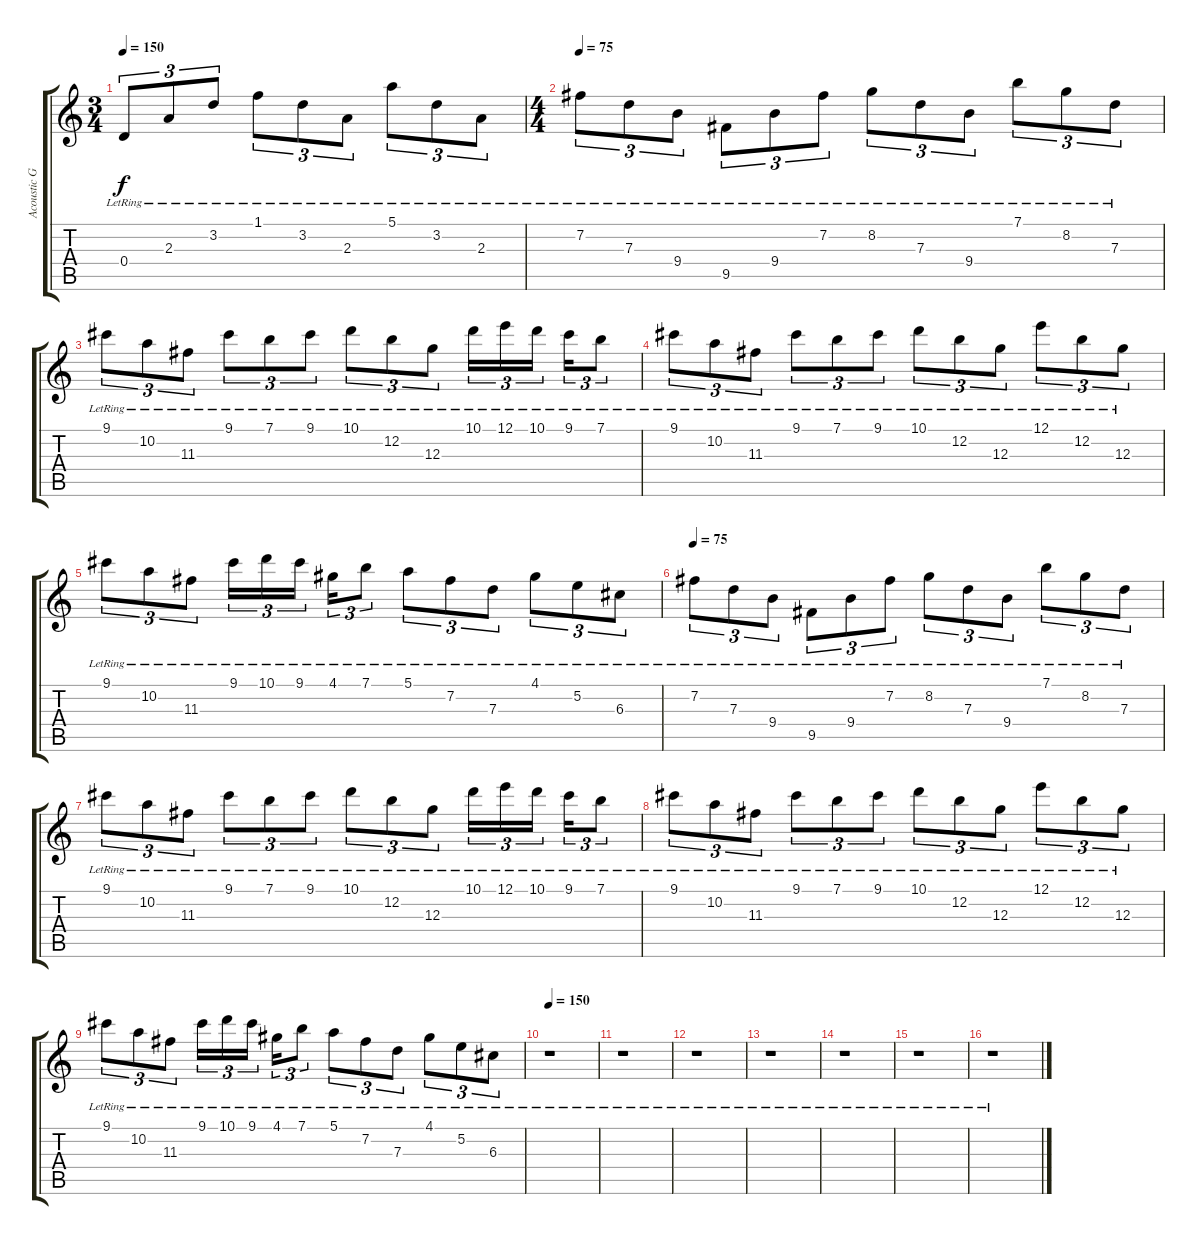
\track ("Acoustic Guitar" "Acoustic G") {instrument acousticguitarnylon}
\staff {score tabs}
\tuning (E4 B3 G3 D3 A2 E2) {hide}
\ts (3 4)
\tempo 150
\clef g2
\ks c
0.4{lr}.8{tu (3 2) dy f} 2.3{lr}.8{tu (3 2)} 3.2{lr}.8{tu (3 2)} 1.1{lr}.8{tu (3 2)} 3.2{lr}.8{tu (3 2)} 2.3{lr}.8{tu (3 2)} 5.1{lr}.8{tu (3 2)} 3.2{lr}.8{tu (3 2)} 2.3{lr}.8{tu (3 2)} |
\ts (4 4)
\tempo 75
7.2{lr}.8{tu (3 2)} 7.3{lr}.8{tu (3 2)} 9.4{lr}.8{tu (3 2)} 9.5{lr}.8{tu (3 2)} 9.4{lr}.8{tu (3 2)} 7.2{lr}.8{tu (3 2)} 8.2{lr}.8{tu (3 2)} 7.3{lr}.8{tu (3 2)} 9.4{lr}.8{tu (3 2)} 7.1{lr}.8{tu (3 2)} 8.2{lr}.8{tu (3 2)} 7.3{lr}.8{tu (3 2)} |
9.1{lr}.8{tu (3 2)} 10.2{lr}.8{tu (3 2)} 11.3{lr}.8{tu (3 2)} 9.1{lr}.8{tu (3 2)} 7.1{lr}.8{tu (3 2)} 9.1{lr}.8{tu (3 2)} 10.1{lr}.8{tu (3 2)} 12.2{lr}.8{tu (3 2)} 12.3{lr}.8{tu (3 2)} 10.1{lr}.16{tu (3 2)} 12.1{lr}.16{tu (3 2)} 10.1{lr}.16{tu (3 2)} 9.1{lr}.16{tu (3 2)} 7.1{lr}.8{tu (3 2)} |
9.1{lr}.8{tu (3 2)} 10.2{lr}.8{tu (3 2)} 11.3{lr}.8{tu (3 2)} 9.1{lr}.8{tu (3 2)} 7.1{lr}.8{tu (3 2)} 9.1{lr}.8{tu (3 2)} 10.1{lr}.8{tu (3 2)} 12.2{lr}.8{tu (3 2)} 12.3{lr}.8{tu (3 2)} 12.1{lr}.8{tu (3 2)} 12.2{lr}.8{tu (3 2)} 12.3{lr}.8{tu (3 2)} |
9.1{lr}.8{tu (3 2)} 10.2{lr}.8{tu (3 2)} 11.3{lr}.8{tu (3 2)} 9.1{lr}.16{tu (3 2)} 10.1{lr}.16{tu (3 2)} 9.1{lr}.16{tu (3 2)} 4.1{lr}.16{tu (3 2)} 7.1{lr}.8{tu (3 2)} 5.1{lr}.8{tu (3 2)} 7.2{lr}.8{tu (3 2)} 7.3{lr}.8{tu (3 2)} 4.1{lr}.8{tu (3 2)} 5.2{lr}.8{tu (3 2)} 6.3{lr}.8{tu (3 2)} |
\tempo 75
7.2{lr}.8{tu (3 2)} 7.3{lr}.8{tu (3 2)} 9.4{lr}.8{tu (3 2)} 9.5{lr}.8{tu (3 2)} 9.4{lr}.8{tu (3 2)} 7.2{lr}.8{tu (3 2)} 8.2{lr}.8{tu (3 2)} 7.3{lr}.8{tu (3 2)} 9.4{lr}.8{tu (3 2)} 7.1{lr}.8{tu (3 2)} 8.2{lr}.8{tu (3 2)} 7.3{lr}.8{tu (3 2)} |
9.1{lr}.8{tu (3 2)} 10.2{lr}.8{tu (3 2)} 11.3{lr}.8{tu (3 2)} 9.1{lr}.8{tu (3 2)} 7.1{lr}.8{tu (3 2)} 9.1{lr}.8{tu (3 2)} 10.1{lr}.8{tu (3 2)} 12.2{lr}.8{tu (3 2)} 12.3{lr}.8{tu (3 2)} 10.1{lr}.16{tu (3 2)} 12.1{lr}.16{tu (3 2)} 10.1{lr}.16{tu (3 2)} 9.1{lr}.16{tu (3 2)} 7.1{lr}.8{tu (3 2)} |
9.1{lr}.8{tu (3 2)} 10.2{lr}.8{tu (3 2)} 11.3{lr}.8{tu (3 2)} 9.1{lr}.8{tu (3 2)} 7.1{lr}.8{tu (3 2)} 9.1{lr}.8{tu (3 2)} 10.1{lr}.8{tu (3 2)} 12.2{lr}.8{tu (3 2)} 12.3{lr}.8{tu (3 2)} 12.1{lr}.8{tu (3 2)} 12.2{lr}.8{tu (3 2)} 12.3{lr}.8{tu (3 2)} |
9.1{lr}.8{tu (3 2)} 10.2{lr}.8{tu (3 2)} 11.3{lr}.8{tu (3 2)} 9.1{lr}.16{tu (3 2)} 10.1{lr}.16{tu (3 2)} 9.1{lr}.16{tu (3 2)} 4.1{lr}.16{tu (3 2)} 7.1{lr}.8{tu (3 2)} 5.1{lr}.8{tu (3 2)} 7.2{lr}.8{tu (3 2)} 7.3{lr}.8{tu (3 2)} 4.1{lr}.8{tu (3 2)} 5.2{lr}.8{tu (3 2)} 6.3{lr}.8{tu (3 2)} |
\tempo 150
r.1 |
r.1 |
r.1 |
r.1 |
r.1 |
r.1 |
r.1
